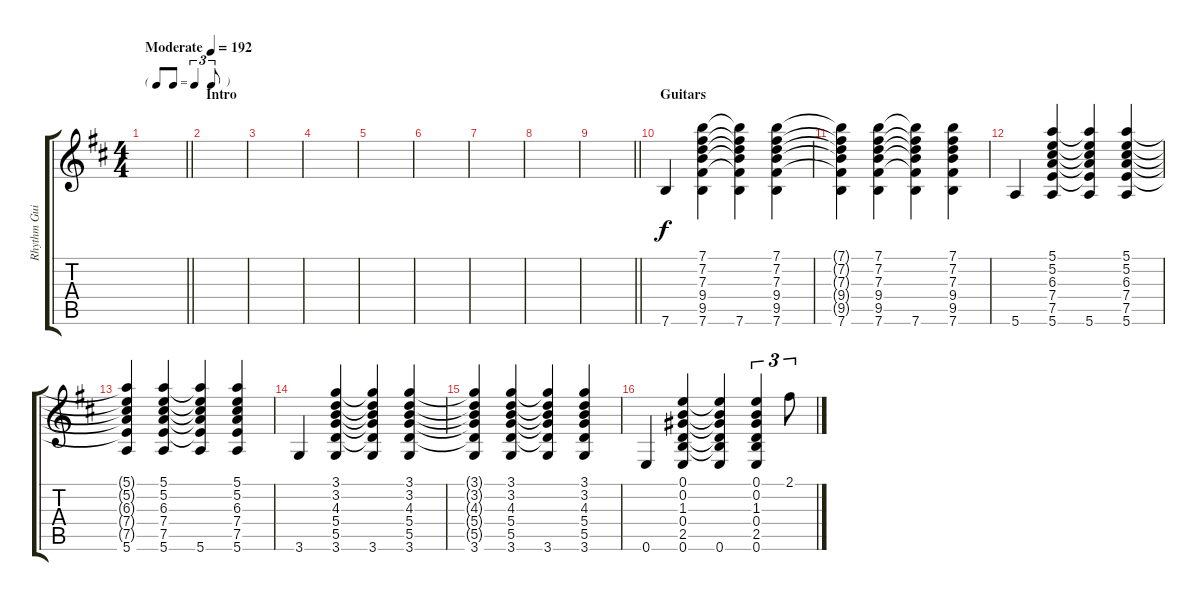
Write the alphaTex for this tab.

\track ("Rhythm Guitar" "Rhythm Gui") {instrument electricguitarclean}
\staff {score tabs}
\tuning (E4 B3 G3 D3 A2 E2) {hide}
\ts (4 4)
\tf triplet8th
\tempo (192 "Moderate")
\clef g2
\barLineRight lightlight
\ks bminor
|
\section ("" "Intro")
|
|
|
|
|
|
|
\barLineRight lightlight
|
\section ("" "Guitars")
7.6.4 (7.1 7.2 7.3 9.4 9.5 7.6).4 (7.1{t} 7.2{t} 7.3{t} 9.4{t} 9.5{t} 7.6).4 (7.1 7.2 7.3 9.4 9.5 7.6).4 |
(7.1{t} 7.2{t} 7.3{t} 9.4{t} 9.5{t} 7.6).4 (7.1 7.2 7.3 9.4 9.5 7.6).4 (7.1{t} 7.2{t} 7.3{t} 9.4{t} 9.5{t} 7.6).4 (7.1 7.2 7.3 9.4 9.5 7.6).4 |
5.6.4 (5.1 5.2 6.3 7.4 7.5 5.6).4 (5.1{t} 5.2{t} 6.3{t} 7.4{t} 7.5{t} 5.6).4 (5.1 5.2 6.3 7.4 7.5 5.6).4 |
(5.1{t} 5.2{t} 6.3{t} 7.4{t} 7.5{t} 5.6).4 (5.1 5.2 6.3 7.4 7.5 5.6).4 (5.1{t} 5.2{t} 6.3{t} 7.4{t} 7.5{t} 5.6).4 (5.1 5.2 6.3 7.4 7.5 5.6).4 |
3.6.4 (3.1 3.2 4.3 5.4 5.5 3.6).4 (3.1{t} 3.2{t} 4.3{t} 5.4{t} 5.5{t} 3.6).4 (3.1 3.2 4.3 5.4 5.5 3.6).4 |
(3.1{t} 3.2{t} 4.3{t} 5.4{t} 5.5{t} 3.6).4 (3.1 3.2 4.3 5.4 5.5 3.6).4 (3.1{t} 3.2{t} 4.3{t} 5.4{t} 5.5{t} 3.6).4 (3.1 3.2 4.3 5.4 5.5 3.6).4 |
0.6.4 (0.1 0.2 1.3 0.4 2.5 0.6).4 (0.1{t} 0.2{t} 1.3{t} 0.4{t} 2.5{t} 0.6).4 (0.1 0.2 1.3 0.4 2.5 0.6).4{tu (3 2)} 2.1.8{tu (3 2)}
